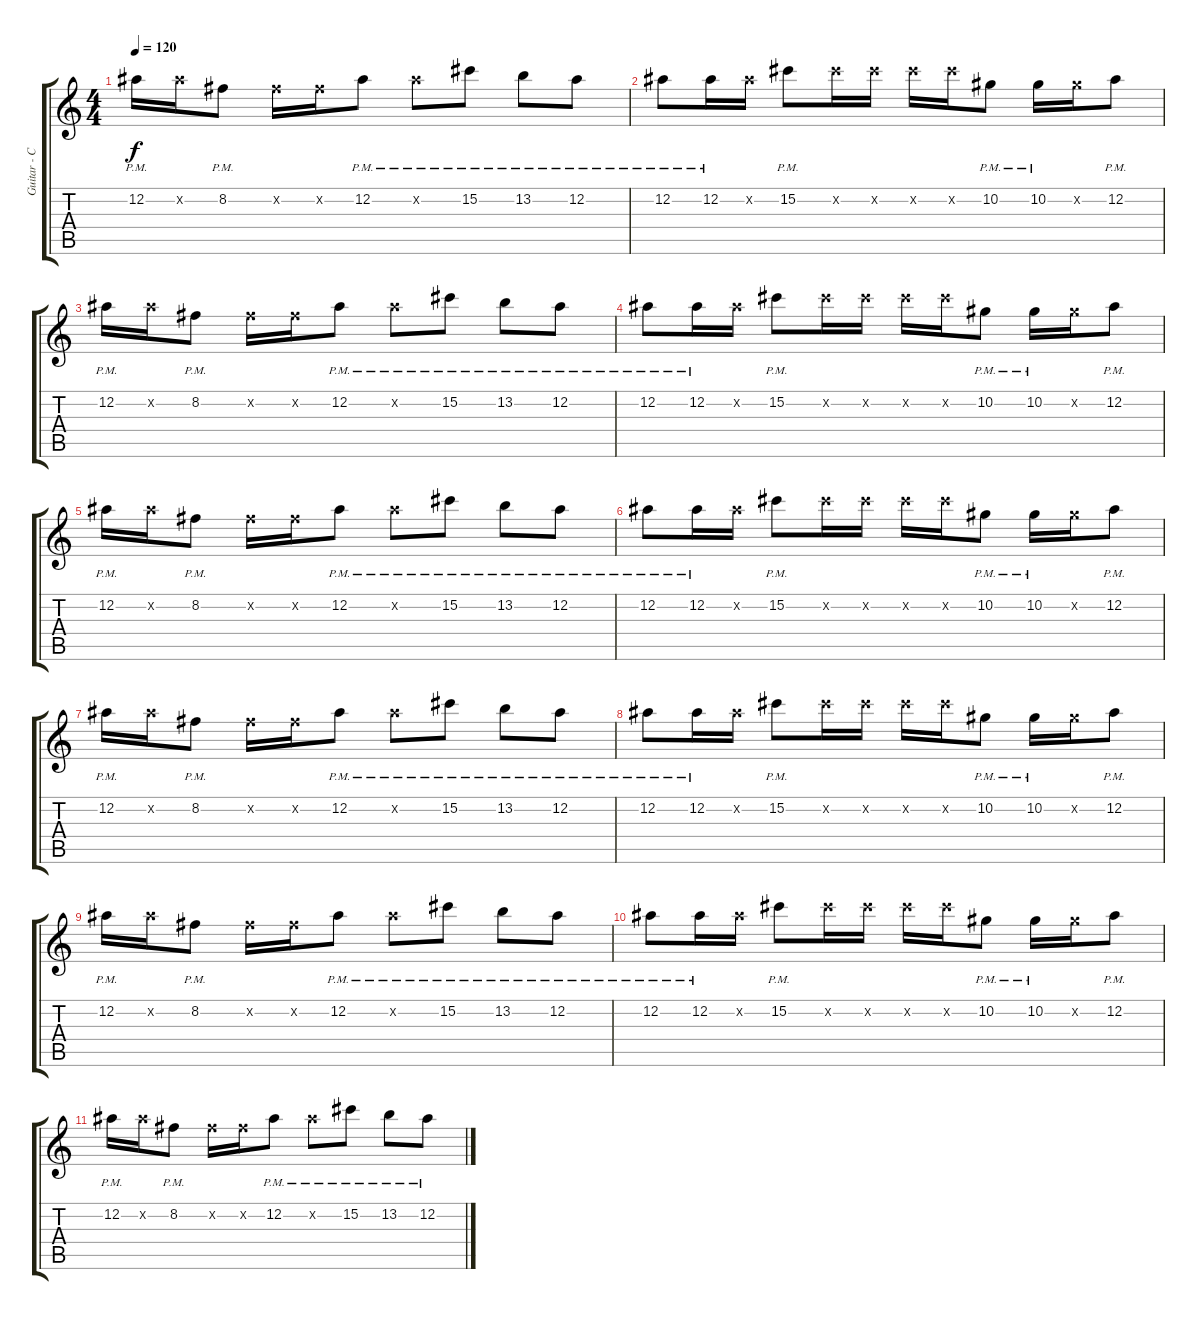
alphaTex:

\track ("Guitar - Clean A" "Guitar - C") {instrument electricguitarjazz}
\staff {score tabs}
\tuning (Eb4 Bb3 Gb3 Db3 Ab2 Eb2) {hide}
\ts (4 4)
\tempo 120
\clef g2
\ks c
12.2{pm}.16{dy f} 12.2{x}.16 8.2{pm}.8 8.2{x}.16 8.2{x}.16 12.2{pm}.8 12.2{pm x}.8 15.2{pm}.8 13.2{pm}.8 12.2{pm}.8 |
12.2{pm}.8 12.2{pm}.16 12.2{x}.16 15.2{pm}.8 15.2{x}.16 15.2{x}.16 15.2{x}.16 15.2{x}.16 10.2{pm}.8 10.2{pm}.16 10.2{x}.16 12.2{pm}.8 |
12.2{pm}.16 12.2{x}.16 8.2{pm}.8 8.2{x}.16 8.2{x}.16 12.2{pm}.8 12.2{pm x}.8 15.2{pm}.8 13.2{pm}.8 12.2{pm}.8 |
12.2{pm}.8 12.2{pm}.16 12.2{x}.16 15.2{pm}.8 15.2{x}.16 15.2{x}.16 15.2{x}.16 15.2{x}.16 10.2{pm}.8 10.2{pm}.16 10.2{x}.16 12.2{pm}.8 |
12.2{pm}.16 12.2{x}.16 8.2{pm}.8 8.2{x}.16 8.2{x}.16 12.2{pm}.8 12.2{pm x}.8 15.2{pm}.8 13.2{pm}.8 12.2{pm}.8 |
12.2{pm}.8 12.2{pm}.16 12.2{x}.16 15.2{pm}.8 15.2{x}.16 15.2{x}.16 15.2{x}.16 15.2{x}.16 10.2{pm}.8 10.2{pm}.16 10.2{x}.16 12.2{pm}.8 |
12.2{pm}.16 12.2{x}.16 8.2{pm}.8 8.2{x}.16 8.2{x}.16 12.2{pm}.8 12.2{pm x}.8 15.2{pm}.8 13.2{pm}.8 12.2{pm}.8 |
12.2{pm}.8 12.2{pm}.16 12.2{x}.16 15.2{pm}.8 15.2{x}.16 15.2{x}.16 15.2{x}.16 15.2{x}.16 10.2{pm}.8 10.2{pm}.16 10.2{x}.16 12.2{pm}.8 |
12.2{pm}.16 12.2{x}.16 8.2{pm}.8 8.2{x}.16 8.2{x}.16 12.2{pm}.8 12.2{pm x}.8 15.2{pm}.8 13.2{pm}.8 12.2{pm}.8 |
12.2{pm}.8 12.2{pm}.16 12.2{x}.16 15.2{pm}.8 15.2{x}.16 15.2{x}.16 15.2{x}.16 15.2{x}.16 10.2{pm}.8 10.2{pm}.16 10.2{x}.16 12.2{pm}.8 |
12.2{pm}.16 12.2{x}.16 8.2{pm}.8 8.2{x}.16 8.2{x}.16 12.2{pm}.8 12.2{pm x}.8 15.2{pm}.8 13.2{pm}.8 12.2{pm}.8
